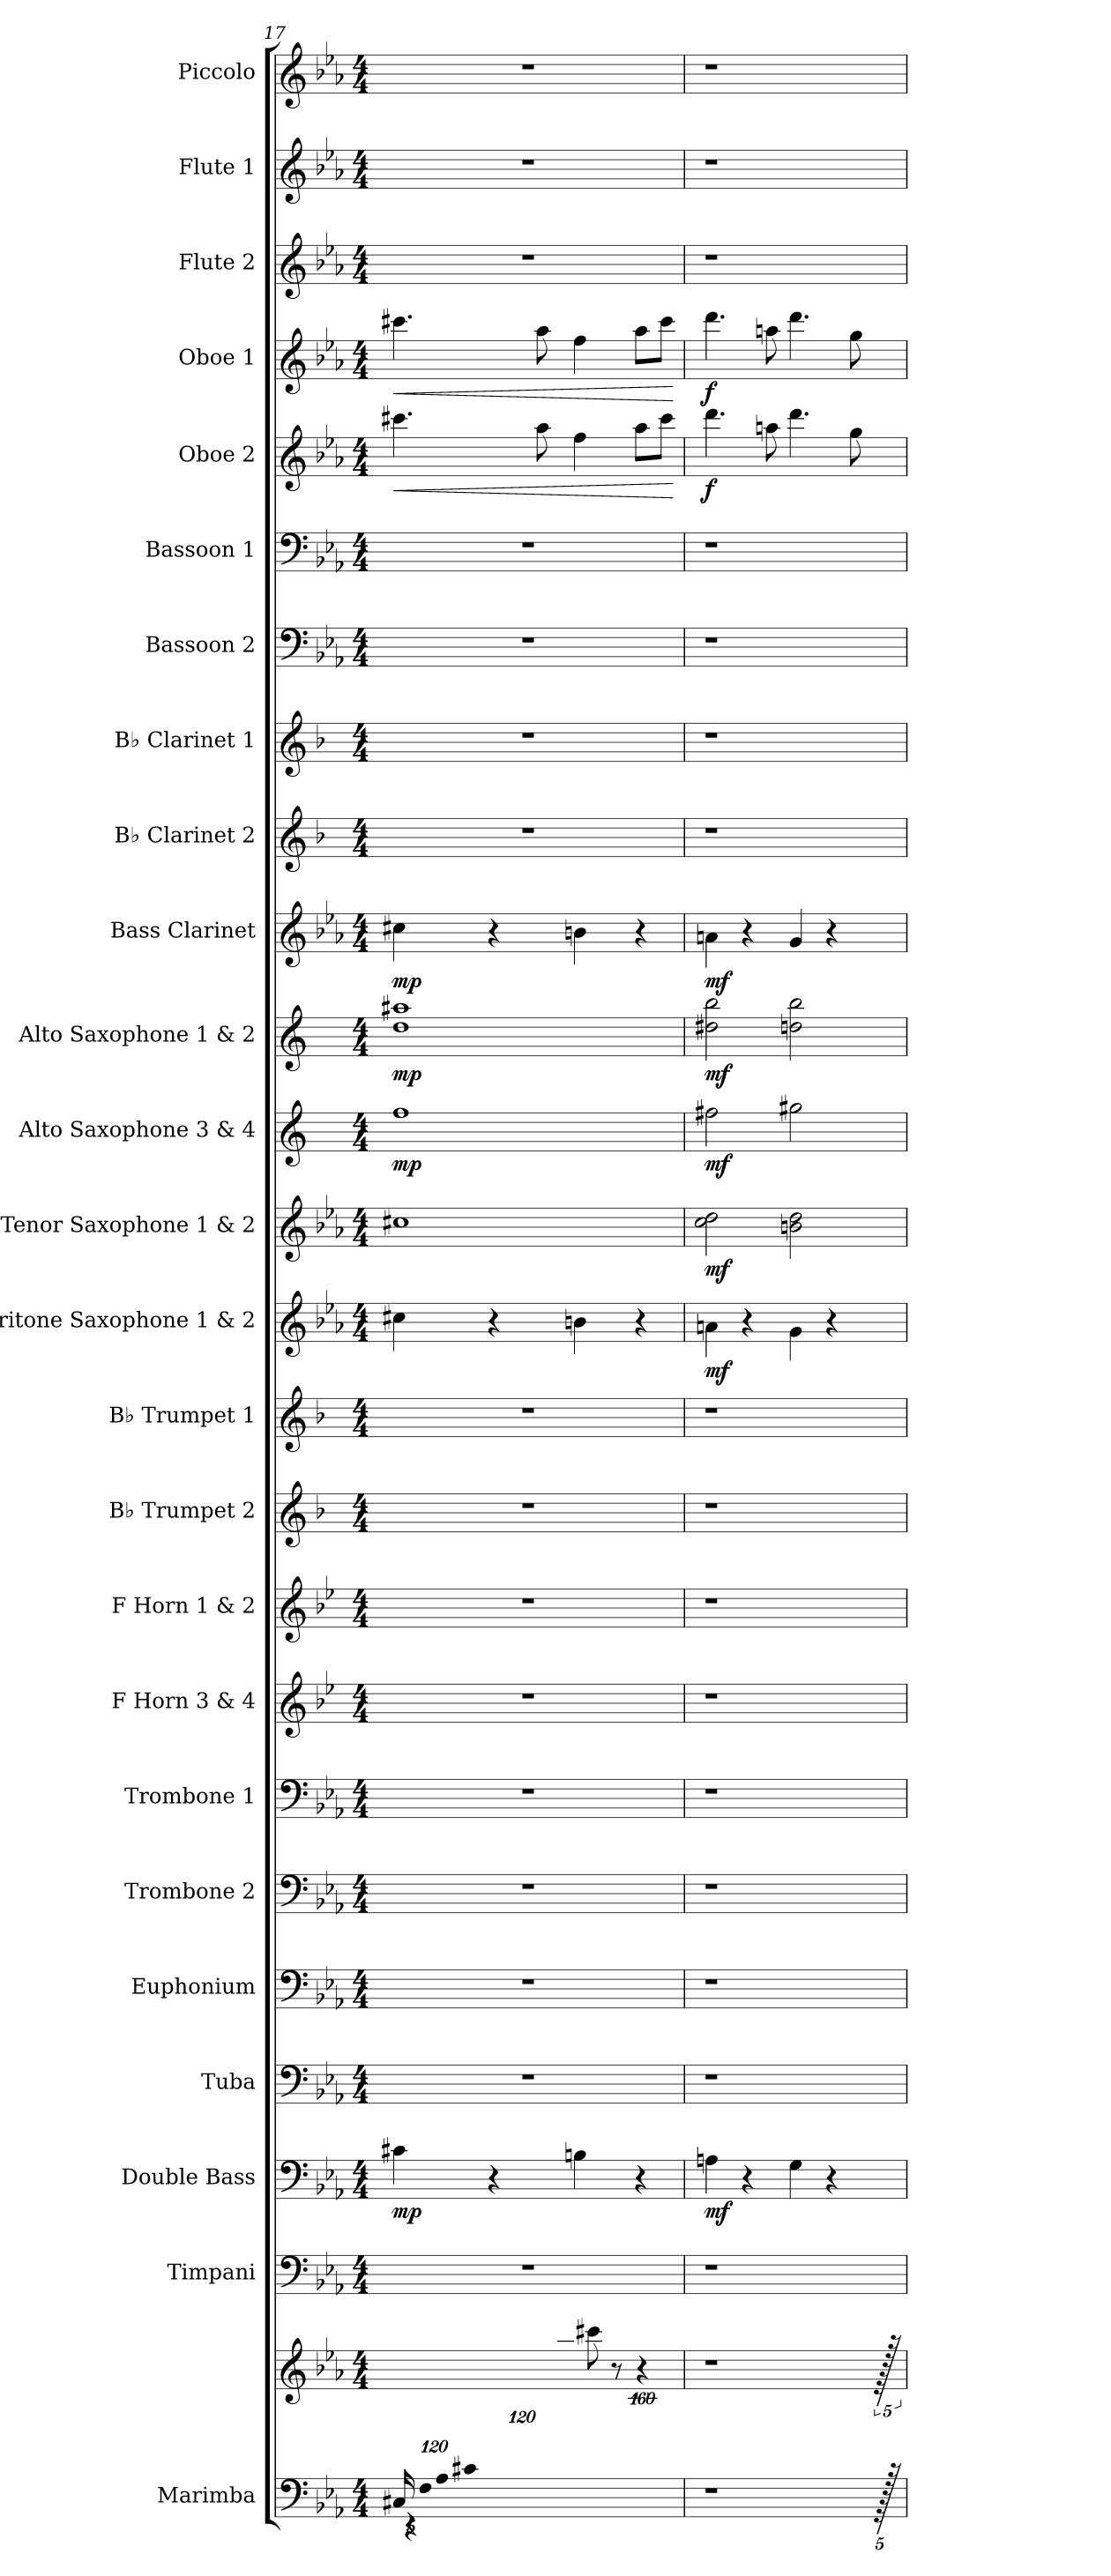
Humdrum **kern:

**kern	**kern	**kern	**kern	**dynam	**kern	**kern	**kern	**kern	**kern	**kern	**kern	**kern	**kern	**dynam	**kern	**dynam	**kern	**dynam	**kern	**dynam	**kern	**dynam	**kern	**kern	**kern	**kern	**kern	**dynam	**kern	**dynam	**kern	**kern	**kern
*part25	*part25	*part24	*part23	*part23	*part22	*part21	*part20	*part19	*part18	*part17	*part16	*part15	*part14	*part14	*part13	*part13	*part12	*part12	*part11	*part11	*part10	*part10	*part9	*part8	*part7	*part6	*part5	*part5	*part4	*part4	*part3	*part2	*part1
*staff26	*staff25	*staff24	*staff23	*staff23	*staff22	*staff21	*staff20	*staff19	*staff18	*staff17	*staff16	*staff15	*staff14	*staff14	*staff13	*staff13	*staff12	*staff12	*staff11	*staff11	*staff10	*staff10	*staff9	*staff8	*staff7	*staff6	*staff5	*staff5	*staff4	*staff4	*staff3	*staff2	*staff1
*I"Marimba	*	*I"Timpani	*I"Double Bass	*	*I"Tuba	*I"Euphonium	*I"Trombone 2	*I"Trombone 1	*I"F Horn 3 &amp; 4	*I"F Horn 1 &amp; 2	*I"B♭ Trumpet 2	*I"B♭ Trumpet 1	*I"Baritone Saxophone 1 &amp; 2	*	*I"Tenor Saxophone 1 &amp; 2	*	*I"Alto Saxophone 3 &amp; 4	*	*I"Alto Saxophone 1 &amp; 2	*	*I"Bass Clarinet	*	*I"B♭ Clarinet 2	*I"B♭ Clarinet 1	*I"Bassoon 2	*I"Bassoon 1	*I"Oboe 2	*	*I"Oboe 1	*	*I"Flute 2	*I"Flute 1	*I"Piccolo
*I'Mrm.	*	*I'Timp.	*I'Db.	*	*I'Tba.	*I'Euph.	*I'Tbn. 2	*I'Tbn. 1	*I'F Hn. 3 4	*I'F Hn. 1 2	*I'B♭ Tpt. 2	*I'B♭ Tpt. 1	*I'Bar. Sax. 1 2	*	*I'T. Sax. 1 2	*	*I'A. Sax. 3 4	*	*I'A. Sax. 1 2	*	*I'B. Cl.	*	*I'B♭ Cl. 2	*I'B♭ Cl. 1	*I'Bsn. 2	*I'Bsn. 1	*I'Ob. 2	*	*I'Ob. 1	*	*I'Fl. 2	*I'Fl. 1	*I'Picc.
*clefF4	*clefG2	*clefF4	*clefF4	*	*clefF4	*clefF4	*clefF4	*clefF4	*clefG2	*clefG2	*clefG2	*clefG2	*clefG2	*	*clefG2	*	*clefG2	*	*clefG2	*	*clefG2	*	*clefG2	*clefG2	*clefF4	*clefF4	*clefG2	*	*clefG2	*	*clefG2	*clefG2	*clefG2
*	*	*	*ITrd7c12	*	*	*	*	*	*ITrd4c7	*ITrd4c7	*ITrd1c2	*ITrd1c2	*ITrd12c21	*	*ITrd8c14	*	*ITrd5c9	*	*ITrd5c9	*	*ITrd8c14	*	*ITrd1c2	*ITrd1c2	*	*	*	*	*	*	*	*	*ITrd-7c-12
*k[b-e-a-]	*k[b-e-a-]	*k[b-e-a-]	*k[b-e-a-]	*	*k[b-e-a-]	*k[b-e-a-]	*k[b-e-a-]	*k[b-e-a-]	*k[b-e-a-]	*k[b-e-a-]	*k[b-e-a-]	*k[b-e-a-]	*k[b-e-a-]	*	*k[b-e-a-]	*	*k[b-e-a-]	*	*k[b-e-a-]	*	*k[b-e-a-]	*	*k[b-e-a-]	*k[b-e-a-]	*k[b-e-a-]	*k[b-e-a-]	*k[b-e-a-]	*	*k[b-e-a-]	*	*k[b-e-a-]	*k[b-e-a-]	*k[b-e-a-]
*M4/4	*M4/4	*M4/4	*M4/4	*	*M4/4	*M4/4	*M4/4	*M4/4	*M4/4	*M4/4	*M4/4	*M4/4	*M4/4	*	*M4/4	*	*M4/4	*	*M4/4	*	*M4/4	*	*M4/4	*M4/4	*M4/4	*M4/4	*M4/4	*	*M4/4	*	*M4/4	*M4/4	*M4/4
*Xbrackettup	*	*	*	*	*	*	*	*	*	*	*	*	*	*	*	*	*	*	*	*	*	*	*	*	*	*	*	*	*	*	*	*	*
=17	=17	=17	=17	=17	=17	=17	=17	=17	=17	=17	=17	=17	=17	=17	=17	=17	=17	=17	=17	=17	=17	=17	=17	=17	=17	=17	=17	=17	=17	=17	=17	=17	=17
!LO:N:vis=16	!	!	!	!LO:DY:b	!	!	!	!	!	!	!	!	!	!	!	!	!	!LO:DY:b	!	!LO:DY:b	!	!LO:DY:b	!	!	!	!	!	!LO:HP:b	!	!LO:HP:b	!	!	!
*^	*	*	*	*	*	*	*	*	*	*	*	*	*	*	*	*	*	*	*	*	*	*	*	*	*	*	*	*	*	*	*	*	*
1920%107C#X/LL	640ryy	480%107ryy	1r	4C#X\	mp	1r	1r	1r	1r	1r	1r	1r	1r	4c#X\	.	1c#X	.	1a-	mp	1f 1cc#X	mp	4c#X\	mp	1r	1r	1r	1r	4.ccc#X\	<	4.ccc#X\	<	1r	1r	1r
.	640%639r	.	.	.	.	.	.	.	.	.	.	.	.	.	.	.	.	.	.	.	.	.	.	.	.	.	.	.	.	.	.	.	.	.
!LO:N:vis=16	!	!	!	!	!	!	!	!	!	!	!	!	!	!	!	!	!	!	!	!	!	!	!	!	!	!	!	!	!	!	!	!	!	!
1920%107F/	.	.	.	.	.	.	.	.	.	.	.	.	.	.	.	.	.	.	.	.	.	.	.	.	.	.	.	.	.	.	.	.	.	.
!LO:N:vis=16	!	!	!	!	!	!	!	!	!	!	!	!	!	!	!	!	!	!	!	!	!	!	!	!	!	!	!	!	!	!	!	!	!	!
1920%107A-/	.	.	.	.	.	.	.	.	.	.	.	.	.	.	.	.	.	.	.	.	.	.	.	.	.	.	.	.	.	.	.	.	.	.
!LO:N:vis=16	!	!	!	!	!	!	!	!	!	!	!	!	!	!	!	!	!	!	!	!	!	!	!	!	!	!	!	!	!	!	!	!	!	!
1920%107c#X/	.	.	.	.	.	.	.	.	.	.	.	.	.	.	.	.	.	.	.	.	.	.	.	.	.	.	.	.	.	.	.	.	.	.
!	!	!LO:N:vis=16	!	!	!	!	!	!	!	!	!	!	!	!	!	!	!	!	!	!	!	!	!	!	!	!	!	!	!	!	!	!	!	!
480%373ryy	.	1920%107f\	.	.	.	.	.	.	.	.	.	.	.	.	.	.	.	.	.	.	.	.	.	.	.	.	.	.	.	.	.	.	.	.
.	.	.	.	4r	.	.	.	.	.	.	.	.	.	4r	.	.	.	.	.	.	.	4r	.	.	.	.	.	.	.	.	.	.	.	.
!	!	!LO:N:vis=16	!	!	!	!	!	!	!	!	!	!	!	!	!	!	!	!	!	!	!	!	!	!	!	!	!	!	!	!	!	!	!	!
.	.	1920%107a-\	.	.	.	.	.	.	.	.	.	.	.	.	.	.	.	.	.	.	.	.	.	.	.	.	.	.	.	.	.	.	.	.
!	!	!LO:N:vis=16	!	!	!	!	!	!	!	!	!	!	!	!	!	!	!	!	!	!	!	!	!	!	!	!	!	!	!	!	!	!	!	!
.	.	1920%107cc#X\	.	.	.	.	.	.	.	.	.	.	.	.	.	.	.	.	.	.	.	.	.	.	.	.	.	.	.	.	.	.	.	.
.	.	.	.	.	.	.	.	.	.	.	.	.	.	.	.	.	.	.	.	.	.	.	.	.	.	.	.	8aa-\	.	8aa-\	.	.	.	.
!	!	!LO:N:vis=16	!	!	!	!	!	!	!	!	!	!	!	!	!	!	!	!	!	!	!	!	!	!	!	!	!	!	!	!	!	!	!	!
.	.	1920%107ff\	.	.	.	.	.	.	.	.	.	.	.	.	.	.	.	.	.	.	.	.	.	.	.	.	.	.	.	.	.	.	.	.
!	!	!LO:N:vis=16	!	!	!	!	!	!	!	!	!	!	!	!	!	!	!	!	!	!	!	!	!	!	!	!	!	!	!	!	!	!	!	!
.	.	1920%107aa-\JJ	.	.	.	.	.	.	.	.	.	.	.	.	.	.	.	.	.	.	.	.	.	.	.	.	.	.	.	.	.	.	.	.
.	.	.	.	4BBn\	.	.	.	.	.	.	.	.	.	4Bn\	.	.	.	.	.	.	.	4Bn\	.	.	.	.	.	4ff\	.	4ff\	.	.	.	.
.	.	8ccc#X\	.	.	.	.	.	.	.	.	.	.	.	.	.	.	.	.	.	.	.	.	.	.	.	.	.	.	.	.	.	.	.	.
.	.	8r	.	.	.	.	.	.	.	.	.	.	.	.	.	.	.	.	.	.	.	.	.	.	.	.	.	.	.	.	.	.	.	.
.	.	.	.	4r	.	.	.	.	.	.	.	.	.	4r	.	.	.	.	.	.	.	4r	.	.	.	.	.	8aa-\L	.	8aa-\L	.	.	.	.
.	.	640%159r	.	.	.	.	.	.	.	.	.	.	.	.	.	.	.	.	.	.	.	.	.	.	.	.	.	.	.	.	.	.	.	.
.	.	.	.	.	.	.	.	.	.	.	.	.	.	.	.	.	.	.	.	.	.	.	.	.	.	.	.	8ccc#\J	.	8ccc#\J	.	.	.	.
*v	*v	*	*	*	*	*	*	*	*	*	*	*	*	*	*	*	*	*	*	*	*	*	*	*	*	*	*	*	*	*	*	*	*	*
.	.	.	.	.	.	.	.	.	.	.	.	.	.	.	.	.	.	.	.	.	.	.	.	.	.	.	.	[	.	[	.	.	.
=18	=18	=18	=18	=18	=18	=18	=18	=18	=18	=18	=18	=18	=18	=18	=18	=18	=18	=18	=18	=18	=18	=18	=18	=18	=18	=18	=18	=18	=18	=18	=18	=18	=18
!	!	!	!	!LO:DY:b	!	!	!	!	!	!	!	!	!	!LO:DY:b	!	!LO:DY:b	!	!LO:DY:b	!	!LO:DY:b	!	!LO:DY:b	!	!	!	!	!	!LO:DY:b	!	!LO:DY:b	!	!	!
1r	1r	1r	4AAn\	mf	1r	1r	1r	1r	1r	1r	1r	1r	4An\	mf	2c\ 2d\	mf	2an\	mf	2f#X\ 2dd\	mf	4An\	mf	1r	1r	1r	1r	4.ddd\	f	4.ddd\	f	1r	1r	1r
.	.	.	4r	.	.	.	.	.	.	.	.	.	4r	.	.	.	.	.	.	.	4r	.	.	.	.	.	.	.	.	.	.	.	.
.	.	.	.	.	.	.	.	.	.	.	.	.	.	.	.	.	.	.	.	.	.	.	.	.	.	.	8aan\	.	8aan\	.	.	.	.
.	.	.	4GG\	.	.	.	.	.	.	.	.	.	4G\	.	2Bn\ 2d\	.	2bn\	.	2fn\ 2dd\	.	4G/	.	.	.	.	.	4.ddd\	.	4.ddd\	.	.	.	.
.	.	.	4r	.	.	.	.	.	.	.	.	.	4r	.	.	.	.	.	.	.	4r	.	.	.	.	.	.	.	.	.	.	.	.
.	.	.	.	.	.	.	.	.	.	.	.	.	.	.	.	.	.	.	.	.	.	.	.	.	.	.	8gg\	.	8gg\	.	.	.	.
640r	640r	640ryy	640ryy	.	640ryy	640ryy	640ryy	640ryy	640ryy	640ryy	640ryy	640ryy	640ryy	.	640ryy	.	640ryy	.	640ryy	.	640ryy	.	640ryy	640ryy	640ryy	640ryy	640ryy	.	640ryy	.	640ryy	640ryy	640ryy
=	=	=	=	=	=	=	=	=	=	=	=	=	=	=	=	=	=	=	=	=	=	=	=	=	=	=	=	=	=	=	=	=	=
*-	*-	*-	*-	*-	*-	*-	*-	*-	*-	*-	*-	*-	*-	*-	*-	*-	*-	*-	*-	*-	*-	*-	*-	*-	*-	*-	*-	*-	*-	*-	*-	*-	*-
